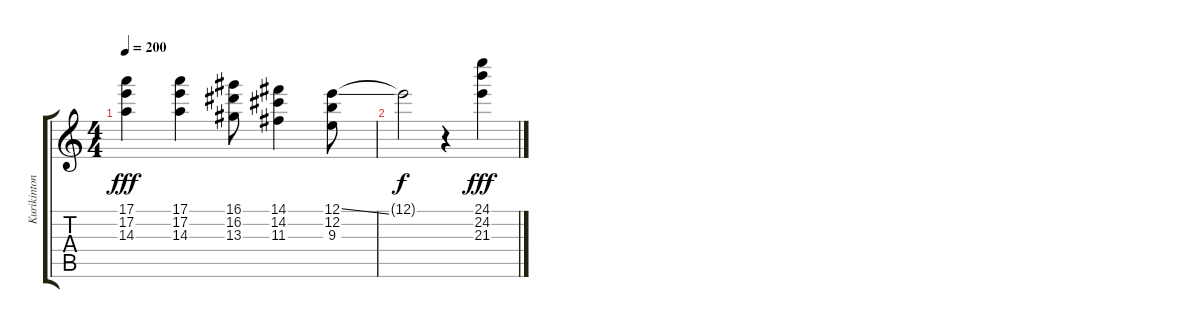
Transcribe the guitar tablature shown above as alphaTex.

\track ("Kurikinton Fox" "Kurikinton") {instrument distortionguitar}
\staff {score tabs}
\tuning (E4 B3 G3 D3 A2 E2) {hide}
\ts (4 4)
\tempo 200
\clef g2
\ks c
(17.1 17.2 14.3).4{dy fff} (17.1 17.2 14.3).4 (16.1 16.2 13.3).8 (14.1 14.2 11.3).4 (12.1{ss} 12.2 9.3).8 |
12.1{t}.2{dy f} r.4 (24.1 24.2 21.3).4{dy fff}
